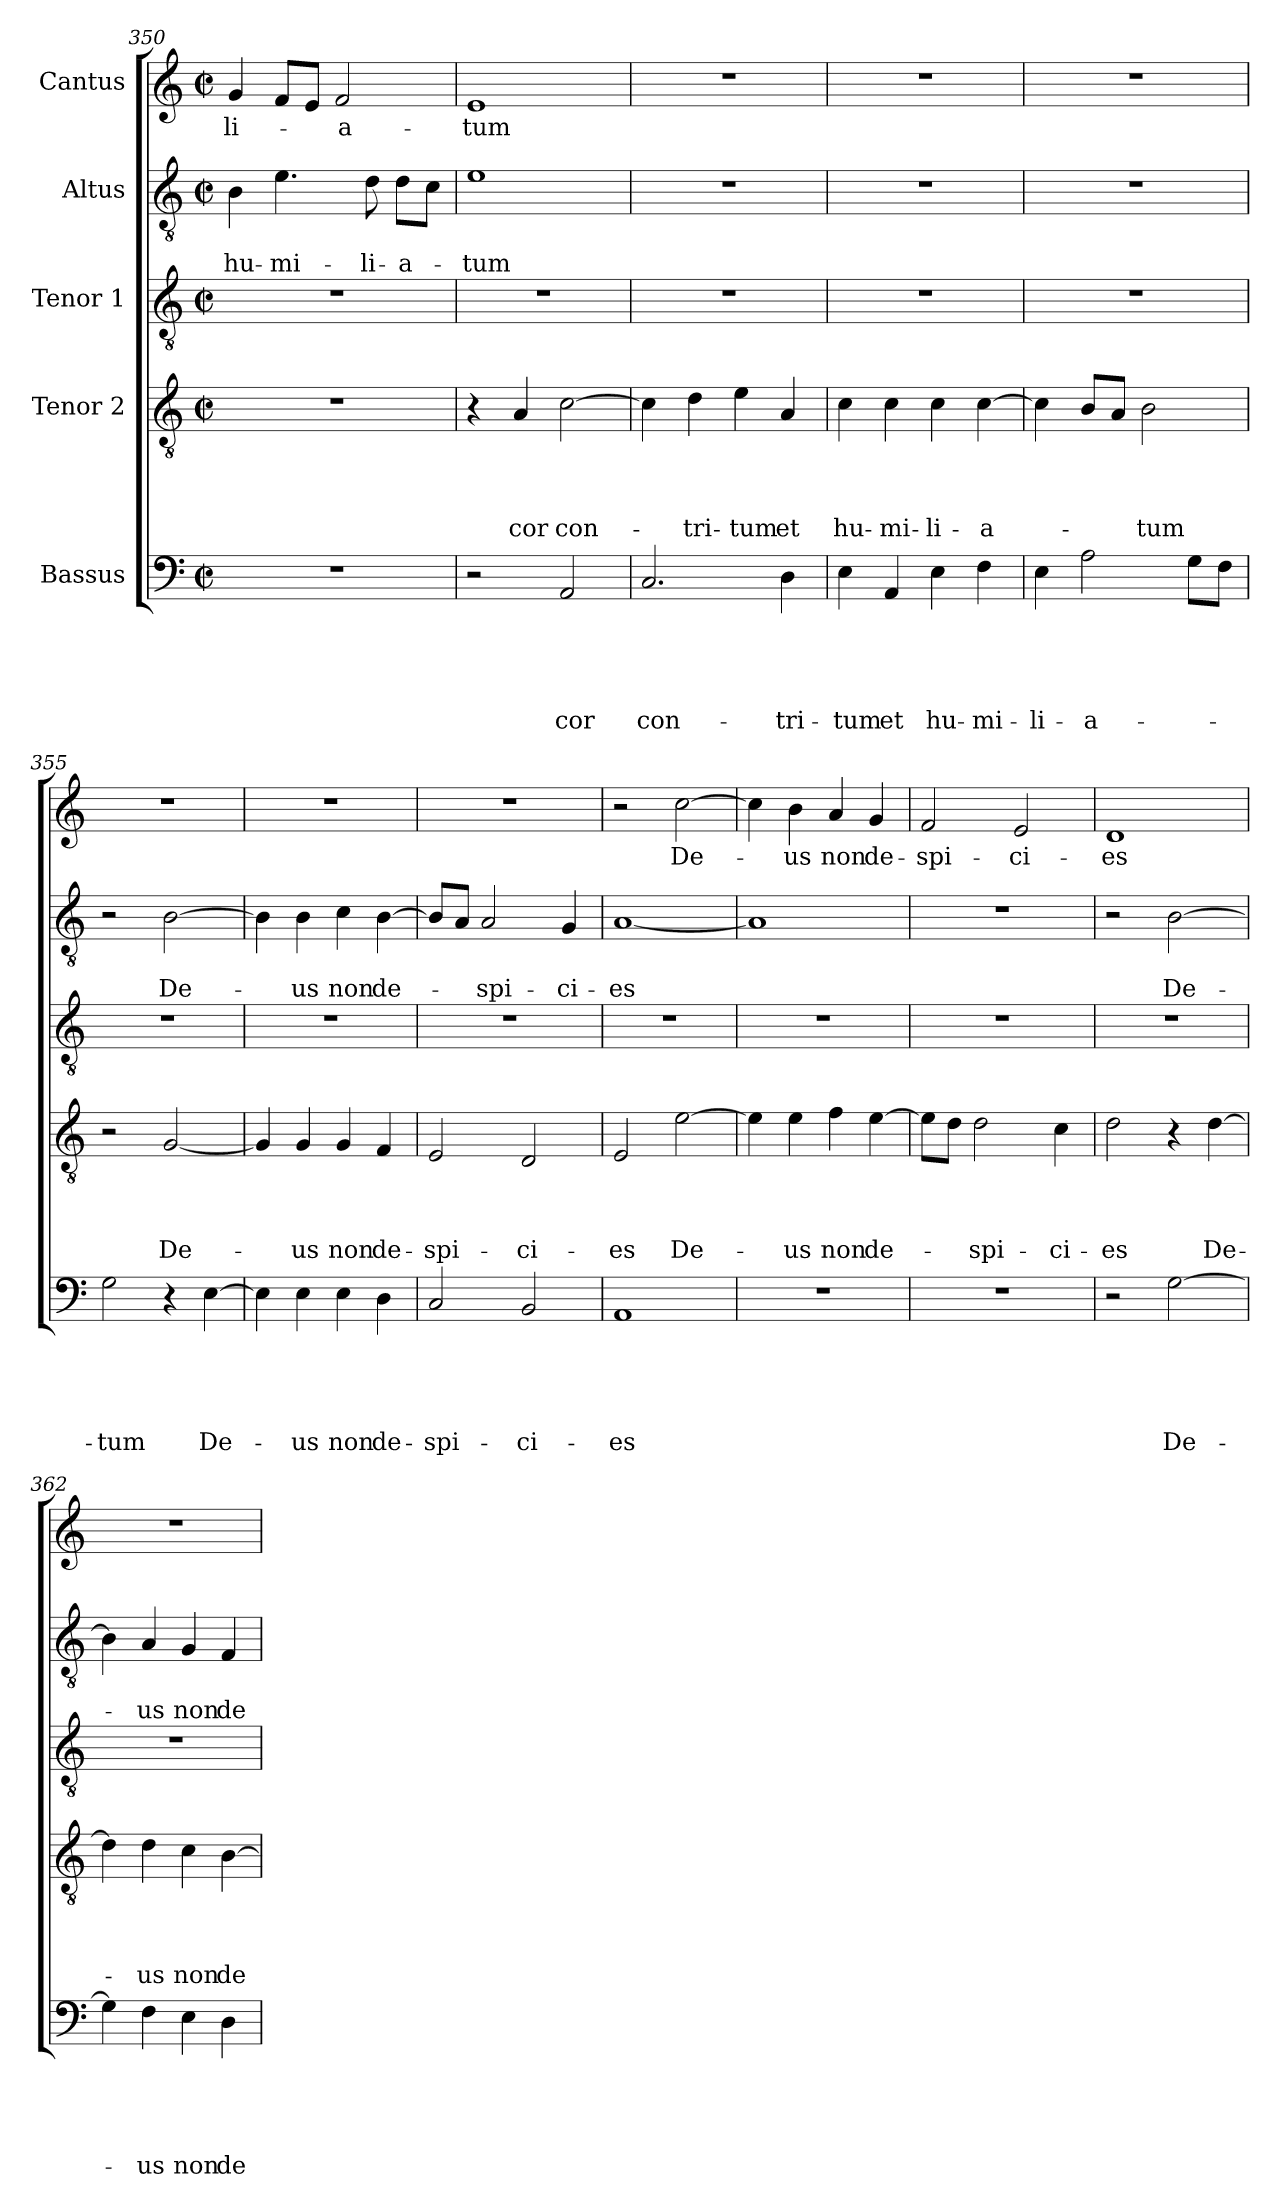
**kern	**text	**text	**text	**text	**text	**kern	**text	**text	**text	**text	**kern	**kern	**text	**text	**kern	**text
*part5	*part5	*part5	*part5	*part5	*part5	*part4	*part4	*part4	*part4	*part4	*part3	*part2	*part2	*part2	*part1	*part1
*staff5	*staff5	*staff5	*staff5	*staff5	*staff5	*staff4	*staff4	*staff4	*staff4	*staff4	*staff3	*staff2	*staff2	*staff2	*staff1	*staff1
*I"Bassus	*	*	*	*	*	*I"Tenor 2	*	*	*	*	*I"Tenor 1	*I"Altus	*	*	*I"Cantus	*
*clefF4	*	*	*	*	*	*clefGv2	*	*	*	*	*clefGv2	*clefGv2	*	*	*clefG2	*
*k[]	*	*	*	*	*	*k[]	*	*	*	*	*k[]	*k[]	*	*	*k[]	*
*C:	*	*	*	*	*	*C:	*	*	*	*	*C:	*C:	*	*	*C:	*
*M2/2	*	*	*	*	*	*M2/2	*	*	*	*	*M2/2	*M2/2	*	*	*M2/2	*
*met(c|)	*	*	*	*	*	*met(c|)	*	*	*	*	*met(c|)	*met(c|)	*	*	*met(c|)	*
=350	=350	=350	=350	=350	=350	=350	=350	=350	=350	=350	=350	=350	=350	=350	=350	=350
!	!	!	!	!	!	!	!	!	!	!	!	!	!	!LO:LY:b	!	!LO:LY:b
1r	.	.	.	.	.	1r	.	.	.	.	1r	4B\	.	hu-	4g/	-li-
!	!	!	!	!	!	!	!	!	!	!	!	!	!	!LO:LY:b	!	!
.	.	.	.	.	.	.	.	.	.	.	.	4.e\	.	-mi-	8f/L	.
.	.	.	.	.	.	.	.	.	.	.	.	.	.	.	8e/J	.
!	!	!	!	!	!	!	!	!	!	!	!	!	!	!	!	!LO:LY:b
.	.	.	.	.	.	.	.	.	.	.	.	.	.	.	2f/	-a-
!	!	!	!	!	!	!	!	!	!	!	!	!	!	!LO:LY:b	!	!
.	.	.	.	.	.	.	.	.	.	.	.	8d\	.	-li-	.	.
!	!	!	!	!	!	!	!	!	!	!	!	!	!	!LO:LY:b	!	!
.	.	.	.	.	.	.	.	.	.	.	.	8d\L	.	-a-	.	.
.	.	.	.	.	.	.	.	.	.	.	.	8c\J	.	.	.	.
=351	=351	=351	=351	=351	=351	=351	=351	=351	=351	=351	=351	=351	=351	=351	=351	=351
!	!	!	!	!	!	!	!	!	!	!	!	!	!	!LO:LY:b	!	!LO:LY:b
2r	.	.	.	.	.	4r	.	.	.	.	1r	1e	.	-tum	1e	-tum
!	!	!	!	!	!	!	!	!	!	!LO:LY:b	!	!	!	!	!	!
.	.	.	.	.	.	4A/	.	.	.	cor	.	.	.	.	.	.
!	!	!	!	!	!LO:LY:b	!	!	!	!	!LO:LY:b	!	!	!	!	!	!
2AA/	.	.	.	.	cor	[2c\	.	.	.	con-	.	.	.	.	.	.
=352	=352	=352	=352	=352	=352	=352	=352	=352	=352	=352	=352	=352	=352	=352	=352	=352
!	!	!	!	!	!LO:LY:b	!	!	!	!	!	!	!	!	!	!	!
2.C/	.	.	.	.	con-	4c\]	.	.	.	.	1r	1r	.	.	1r	.
!	!	!	!	!	!	!	!	!	!	!LO:LY:b	!	!	!	!	!	!
.	.	.	.	.	.	4d\	.	.	.	-tri-	.	.	.	.	.	.
!	!	!	!	!	!	!	!	!	!	!LO:LY:b	!	!	!	!	!	!
.	.	.	.	.	.	4e\	.	.	.	-tum	.	.	.	.	.	.
!	!	!	!	!	!LO:LY:b	!	!	!	!	!LO:LY:b	!	!	!	!	!	!
4D\	.	.	.	.	-tri-	4A/	.	.	.	et	.	.	.	.	.	.
=353	=353	=353	=353	=353	=353	=353	=353	=353	=353	=353	=353	=353	=353	=353	=353	=353
!	!	!	!	!	!LO:LY:b	!	!	!	!	!LO:LY:b	!	!	!	!	!	!
4E\	.	.	.	.	-tum	4c\	.	.	.	hu-	1r	1r	.	.	1r	.
!	!	!	!	!	!LO:LY:b	!	!	!	!	!LO:LY:b	!	!	!	!	!	!
4AA/	.	.	.	.	et	4c\	.	.	.	-mi-	.	.	.	.	.	.
!	!	!	!	!	!LO:LY:b	!	!	!	!	!LO:LY:b	!	!	!	!	!	!
4E\	.	.	.	.	hu-	4c\	.	.	.	-li-	.	.	.	.	.	.
!	!	!	!	!	!LO:LY:b	!	!	!	!	!LO:LY:b	!	!	!	!	!	!
4F\	.	.	.	.	-mi-	[4c\	.	.	.	-a-	.	.	.	.	.	.
=354	=354	=354	=354	=354	=354	=354	=354	=354	=354	=354	=354	=354	=354	=354	=354	=354
!	!	!	!	!	!LO:LY:b	!	!	!	!	!	!	!	!	!	!	!
4E\	.	.	.	.	-li-	4c\]	.	.	.	.	1r	1r	.	.	1r	.
!	!	!	!	!	!LO:LY:b	!	!	!	!	!	!	!	!	!	!	!
2A\	.	.	.	.	-a-	8B/L	.	.	.	.	.	.	.	.	.	.
.	.	.	.	.	.	8A/J	.	.	.	.	.	.	.	.	.	.
!	!	!	!	!	!	!	!	!	!	!LO:LY:b	!	!	!	!	!	!
.	.	.	.	.	.	2B\	.	.	.	-tum	.	.	.	.	.	.
8G\L	.	.	.	.	.	.	.	.	.	.	.	.	.	.	.	.
8F\J	.	.	.	.	.	.	.	.	.	.	.	.	.	.	.	.
=355	=355	=355	=355	=355	=355	=355	=355	=355	=355	=355	=355	=355	=355	=355	=355	=355
!	!	!	!	!	!LO:LY:b	!	!	!	!	!	!	!	!	!	!	!
2G\	.	.	.	.	-tum	2r	.	.	.	.	1r	2r	.	.	1r	.
!	!	!	!	!	!	!	!	!	!	!LO:LY:b	!	!	!	!LO:LY:b	!	!
4r	.	.	.	.	.	[2G/	.	.	.	De-	.	[2B\	.	De-	.	.
!	!	!	!	!	!LO:LY:b	!	!	!	!	!	!	!	!	!	!	!
[4E\	.	.	.	.	De-	.	.	.	.	.	.	.	.	.	.	.
!!LO:LB:g=z
=356	=356	=356	=356	=356	=356	=356	=356	=356	=356	=356	=356	=356	=356	=356	=356	=356
4E\]	.	.	.	.	.	4G/]	.	.	.	.	1r	4B\]	.	.	1r	.
!	!	!	!	!	!LO:LY:b	!	!	!	!	!LO:LY:b	!	!	!	!LO:LY:b	!	!
4E\	.	.	.	.	-us	4G/	.	.	.	-us	.	4B\	.	-us	.	.
!	!	!	!	!	!LO:LY:b	!	!	!	!	!LO:LY:b	!	!	!	!LO:LY:b	!	!
4E\	.	.	.	.	non	4G/	.	.	.	non	.	4c\	.	non	.	.
!	!	!	!	!	!LO:LY:b	!	!	!	!	!LO:LY:b	!	!	!	!LO:LY:b	!	!
4D\	.	.	.	.	de-	4F/	.	.	.	de-	.	[4B\	.	de-	.	.
=357	=357	=357	=357	=357	=357	=357	=357	=357	=357	=357	=357	=357	=357	=357	=357	=357
!	!	!	!	!	!LO:LY:b	!	!	!	!	!LO:LY:b	!	!	!	!	!	!
2C/	.	.	.	.	-spi-	2E/	.	.	.	-spi-	1r	8B/L]	.	.	1r	.
.	.	.	.	.	.	.	.	.	.	.	.	8A/J	.	.	.	.
!	!	!	!	!	!	!	!	!	!	!	!	!	!	!LO:LY:b	!	!
.	.	.	.	.	.	.	.	.	.	.	.	2A/	.	-spi-	.	.
!	!	!	!	!	!LO:LY:b	!	!	!	!	!LO:LY:b	!	!	!	!	!	!
2BB/	.	.	.	.	-ci-	2D/	.	.	.	-ci-	.	.	.	.	.	.
!	!	!	!	!	!	!	!	!	!	!	!	!	!	!LO:LY:b	!	!
.	.	.	.	.	.	.	.	.	.	.	.	4G/	.	-ci-	.	.
=358	=358	=358	=358	=358	=358	=358	=358	=358	=358	=358	=358	=358	=358	=358	=358	=358
!	!	!	!	!	!LO:LY:b	!	!	!	!	!LO:LY:b	!	!	!	!LO:LY:b	!	!
1AA	.	.	.	.	-es	2E/	.	.	.	-es	1r	[1A	.	-es	2r	.
!	!	!	!	!	!	!	!	!	!	!LO:LY:b	!	!	!	!	!	!LO:LY:b
.	.	.	.	.	.	[2e\	.	.	.	De-	.	.	.	.	[2cc\	De-
=359	=359	=359	=359	=359	=359	=359	=359	=359	=359	=359	=359	=359	=359	=359	=359	=359
1r	.	.	.	.	.	4e\]	.	.	.	.	1r	1A]	.	.	4cc\]	.
!	!	!	!	!	!	!	!	!	!	!LO:LY:b	!	!	!	!	!	!LO:LY:b
.	.	.	.	.	.	4e\	.	.	.	-us	.	.	.	.	4b\	-us
!	!	!	!	!	!	!	!	!	!	!LO:LY:b	!	!	!	!	!	!LO:LY:b
.	.	.	.	.	.	4f\	.	.	.	non	.	.	.	.	4a/	non
!	!	!	!	!	!	!	!	!	!	!LO:LY:b	!	!	!	!	!	!LO:LY:b
.	.	.	.	.	.	[4e\	.	.	.	de-	.	.	.	.	4g/	de-
=360	=360	=360	=360	=360	=360	=360	=360	=360	=360	=360	=360	=360	=360	=360	=360	=360
!	!	!	!	!	!	!	!	!	!	!	!	!	!	!	!	!LO:LY:b
1r	.	.	.	.	.	8e\L]	.	.	.	.	1r	1r	.	.	2f/	-spi-
.	.	.	.	.	.	8d\J	.	.	.	.	.	.	.	.	.	.
!	!	!	!	!	!	!	!	!	!	!LO:LY:b	!	!	!	!	!	!
.	.	.	.	.	.	2d\	.	.	.	-spi-	.	.	.	.	.	.
!	!	!	!	!	!	!	!	!	!	!	!	!	!	!	!	!LO:LY:b
.	.	.	.	.	.	.	.	.	.	.	.	.	.	.	2e/	-ci-
!	!	!	!	!	!	!	!	!	!	!LO:LY:b	!	!	!	!	!	!
.	.	.	.	.	.	4c\	.	.	.	-ci-	.	.	.	.	.	.
=361	=361	=361	=361	=361	=361	=361	=361	=361	=361	=361	=361	=361	=361	=361	=361	=361
!	!	!	!	!	!	!	!	!	!	!LO:LY:b	!	!	!	!	!	!LO:LY:b
2r	.	.	.	.	.	2d\	.	.	.	-es	1r	2r	.	.	1d	-es
!	!	!	!	!	!LO:LY:b	!	!	!	!	!	!	!	!	!LO:LY:b	!	!
[2G\	.	.	.	.	De-	4r	.	.	.	.	.	[2B\	.	De-	.	.
!	!	!	!	!	!	!	!	!	!	!LO:LY:b	!	!	!	!	!	!
.	.	.	.	.	.	[4d\	.	.	.	De-	.	.	.	.	.	.
=362	=362	=362	=362	=362	=362	=362	=362	=362	=362	=362	=362	=362	=362	=362	=362	=362
4G\]	.	.	.	.	.	4d\]	.	.	.	.	1r	4B\]	.	.	1r	.
!	!	!	!	!	!LO:LY:b	!	!	!	!	!LO:LY:b	!	!	!	!LO:LY:b	!	!
4F\	.	.	.	.	-us	4d\	.	.	.	-us	.	4A/	.	-us	.	.
!	!	!	!	!	!LO:LY:b	!	!	!	!	!LO:LY:b	!	!	!	!LO:LY:b	!	!
4E\	.	.	.	.	non	4c\	.	.	.	non	.	4G/	.	non	.	.
!	!	!	!	!	!LO:LY:b	!	!	!	!	!LO:LY:b	!	!	!	!LO:LY:b	!	!
4D\	.	.	.	.	de-	[4B\	.	.	.	de-	.	4F/	.	de-	.	.
=	=	=	=	=	=	=	=	=	=	=	=	=	=	=	=	=
*-	*-	*-	*-	*-	*-	*-	*-	*-	*-	*-	*-	*-	*-	*-	*-	*-
